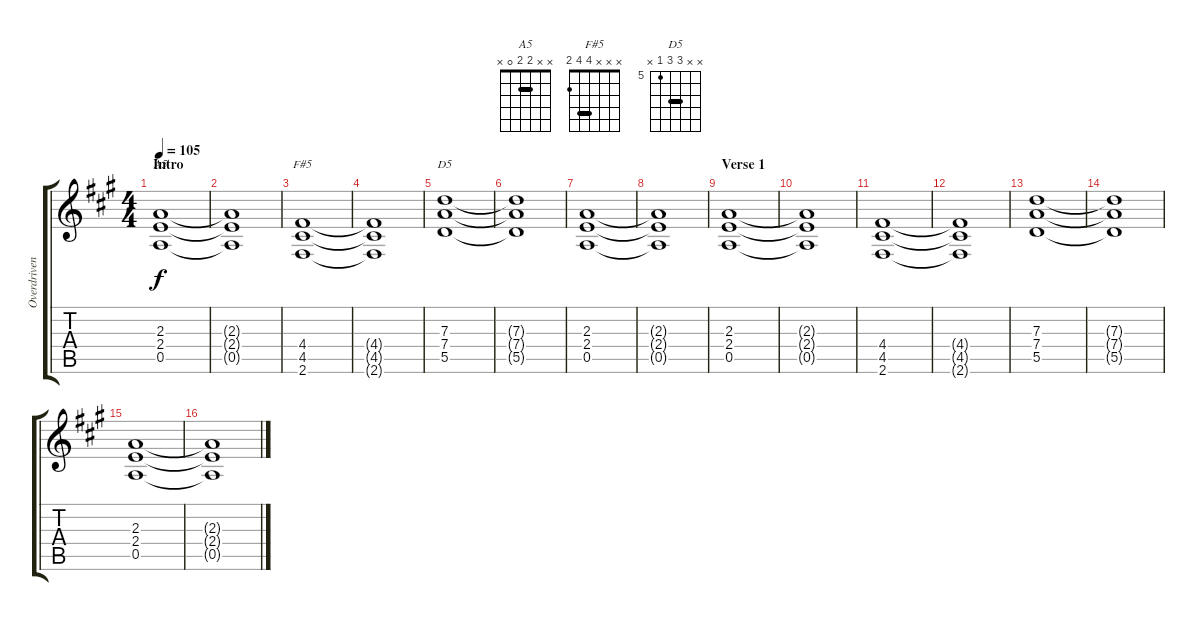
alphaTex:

\track ("Overdriven Guitar" "Overdriven") {instrument overdrivenguitar}
\staff {score tabs}
\tuning (E4 B3 G3 D3 A2 E2) {hide}
\chord ("A5" x x 2 2 0 x) {barre 2}
\chord ("F#5" x x x 4 4 2) {barre 4}
\chord ("D5" x x 7 7 5 x) {firstfret 5 barre 7}
\ts (4 4)
\section ("" "Intro")
\tempo 105
\clef g2
\ks a
(2.3 2.4 0.5).1{ch "A5" dy f instrument overdrivenguitar} |
(2.3{t} 2.4{t} 0.5{t}).1 |
(4.4 4.5 2.6).1{ch "F#5"} |
(4.4{t} 4.5{t} 2.6{t}).1 |
(7.3 7.4 5.5).1{ch "D5"} |
(7.3{t} 7.4{t} 5.5{t}).1 |
(2.3 2.4 0.5).1 |
(2.3{t} 2.4{t} 0.5{t}).1 |
\section ("" "Verse 1")
(2.3 2.4 0.5).1 |
(2.3{t} 2.4{t} 0.5{t}).1 |
(4.4 4.5 2.6).1 |
(4.4{t} 4.5{t} 2.6{t}).1 |
(7.3 7.4 5.5).1 |
(7.3{t} 7.4{t} 5.5{t}).1 |
(2.3 2.4 0.5).1 |
(2.3{t} 2.4{t} 0.5{t}).1
